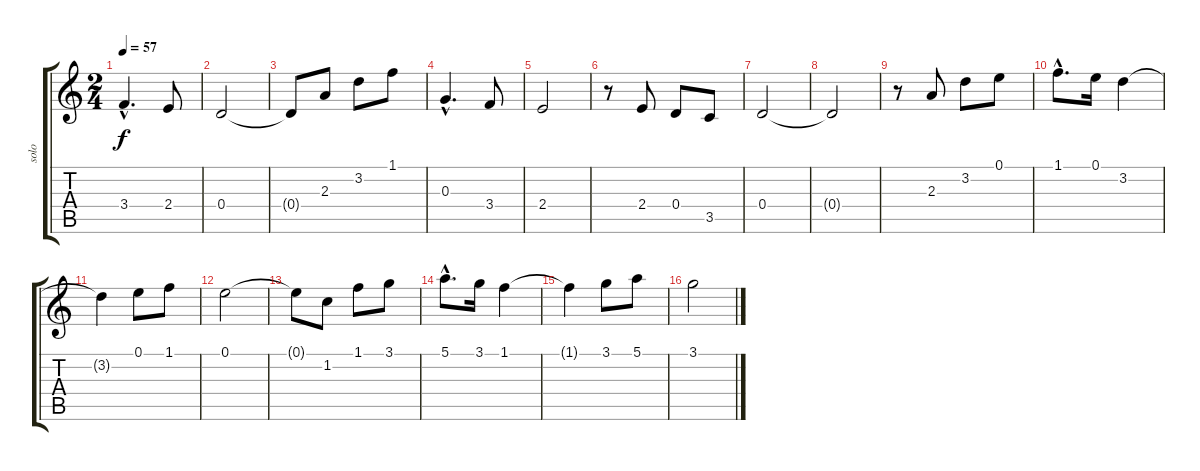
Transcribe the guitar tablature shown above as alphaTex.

\track ("solo" "solo") {instrument acousticguitarnylon}
\staff {score tabs}
\tuning (E4 B3 G3 D3 A2 E2) {hide}
\ts (2 4)
\tempo 57
\clef g2
\ks c
3.4{hac}.4{d dy f} 2.4.8 |
0.4.2 |
0.4{t}.8 2.3.8 3.2.8 1.1.8 |
0.3{hac}.4{d} 3.4.8 |
2.4.2 |
r.8 2.4.8 0.4.8 3.5.8 |
0.4.2 |
0.4{t}.2 |
r.8 2.3.8 3.2.8 0.1.8 |
1.1{hac}.8{d} 0.1.16 3.2.4 |
3.2{t}.4 0.1.8 1.1.8 |
0.1.2 |
0.1{t}.8 1.2.8 1.1.8 3.1.8 |
5.1{hac}.8{d} 3.1.16 1.1.4 |
1.1{t}.4 3.1.8 5.1.8 |
3.1.2
